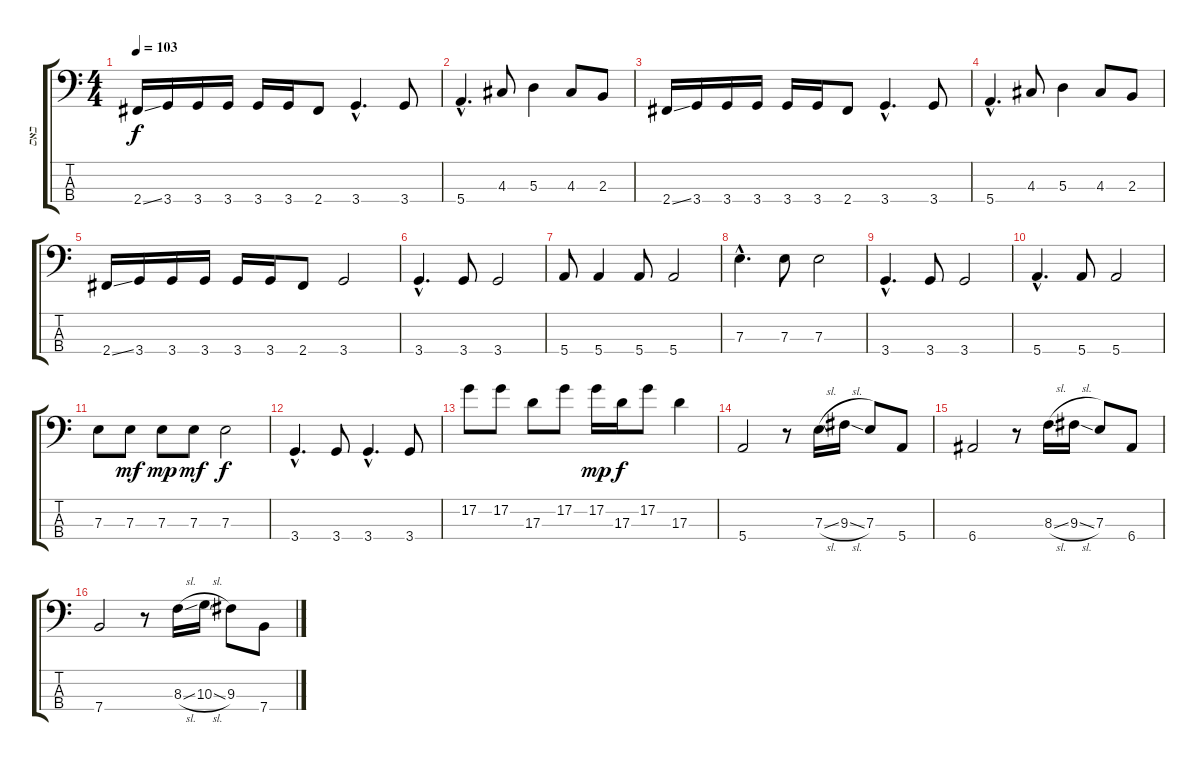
\track ("באס" "באס") {instrument electricbassfinger}
\staff {score tabs}
\tuning (G2 D2 A1 E1) {hide}
\ts (4 4)
\tempo 103
\clef f4
\ks c
2.4{ss}.16{dy f} 3.4.16 3.4.16 3.4.16 3.4.16 3.4.16 2.4.8 3.4{hac}.4{d} 3.4.8 |
5.4{hac}.4{d} 4.3.8 5.3.4 4.3.8 2.3.8 |
2.4{ss}.16 3.4.16 3.4.16 3.4.16 3.4.16 3.4.16 2.4.8 3.4{hac}.4{d} 3.4.8 |
5.4{hac}.4{d} 4.3.8 5.3.4 4.3.8 2.3.8 |
2.4{ss}.16 3.4.16 3.4.16 3.4.16 3.4.16 3.4.16 2.4.8 3.4.2 |
3.4{hac}.4{d} 3.4.8 3.4.2 |
5.4.8 5.4.4 5.4.8 5.4.2 |
7.3{hac}.4{d} 7.3.8 7.3.2 |
3.4{hac}.4{d} 3.4.8 3.4.2 |
5.4{hac}.4{d} 5.4.8 5.4.2 |
7.3.8 7.3.8{dy mf} 7.3.8{dy mp} 7.3.8{dy mf} 7.3.2{dy f} |
3.4{hac}.4{d} 3.4.8 3.4{hac}.4{d} 3.4.8 |
17.2.8 17.2.8 17.3.8 17.2.8 17.2.16{dy mp} 17.3.16{dy f} 17.2.8 17.3.4 |
5.4.2 r.8 7.3{sl}.16 9.3{sl}.16 7.3.8 5.4.8 |
6.4.2 r.8 8.3{sl}.16 9.3{sl}.16 7.3.8 6.4.8 |
7.4.2 r.8 8.3{sl}.16 10.3{sl}.16 9.3.8 7.4.8
